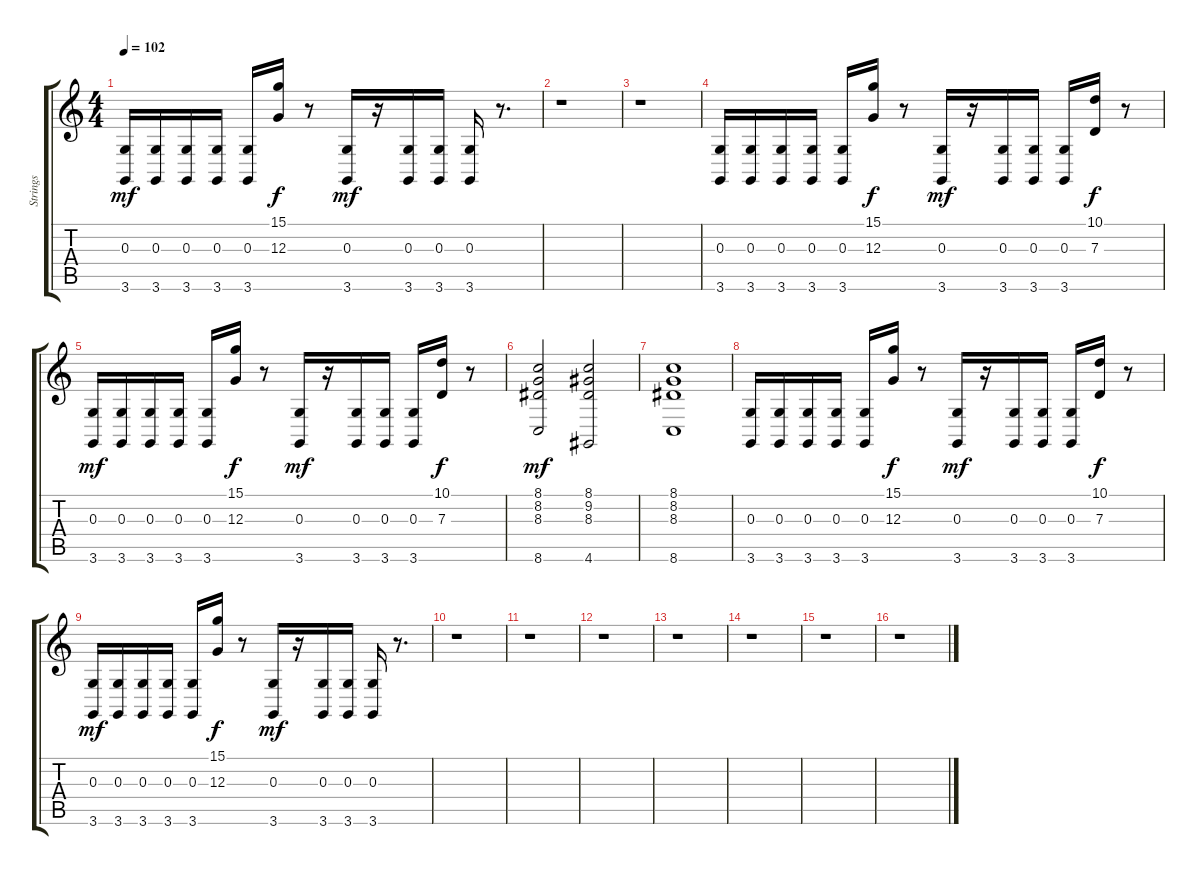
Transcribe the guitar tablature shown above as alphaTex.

\track ("Strings" "Strings") {instrument stringensemble1}
\staff {score tabs}
\tuning (E4 B3 G3 D3 A2 E2) {hide}
\ts (4 4)
\tempo 102
\clef g2
\ks c
(0.3 3.6).16{dy mf} (0.3 3.6).16 (0.3 3.6).16 (0.3 3.6).16 (0.3 3.6).16 (15.1 12.3).16{dy f} r.8 (0.3 3.6).16{dy mf} r.16 (0.3 3.6).16 (0.3 3.6).16 (0.3 3.6).16 r.8{d} |
r.1 |
r.1 |
(0.3 3.6).16 (0.3 3.6).16 (0.3 3.6).16 (0.3 3.6).16 (0.3 3.6).16 (15.1 12.3).16{dy f} r.8 (0.3 3.6).16{dy mf} r.16 (0.3 3.6).16 (0.3 3.6).16 (0.3 3.6).16 (10.1 7.3).16{dy f} r.8 |
(0.3 3.6).16{dy mf} (0.3 3.6).16 (0.3 3.6).16 (0.3 3.6).16 (0.3 3.6).16 (15.1 12.3).16{dy f} r.8 (0.3 3.6).16{dy mf} r.16 (0.3 3.6).16 (0.3 3.6).16 (0.3 3.6).16 (10.1 7.3).16{dy f} r.8 |
(8.1 8.2 8.3 8.6).2{dy mf} (8.1 9.2 8.3 4.6).2 |
(8.1 8.2 8.3 8.6).1 |
(0.3 3.6).16 (0.3 3.6).16 (0.3 3.6).16 (0.3 3.6).16 (0.3 3.6).16 (15.1 12.3).16{dy f} r.8 (0.3 3.6).16{dy mf} r.16 (0.3 3.6).16 (0.3 3.6).16 (0.3 3.6).16 (10.1 7.3).16{dy f} r.8 |
(0.3 3.6).16{dy mf} (0.3 3.6).16 (0.3 3.6).16 (0.3 3.6).16 (0.3 3.6).16 (15.1 12.3).16{dy f} r.8 (0.3 3.6).16{dy mf} r.16 (0.3 3.6).16 (0.3 3.6).16 (0.3 3.6).16 r.8{d} |
r.1 |
r.1 |
r.1 |
r.1 |
r.1 |
r.1 |
r.1
